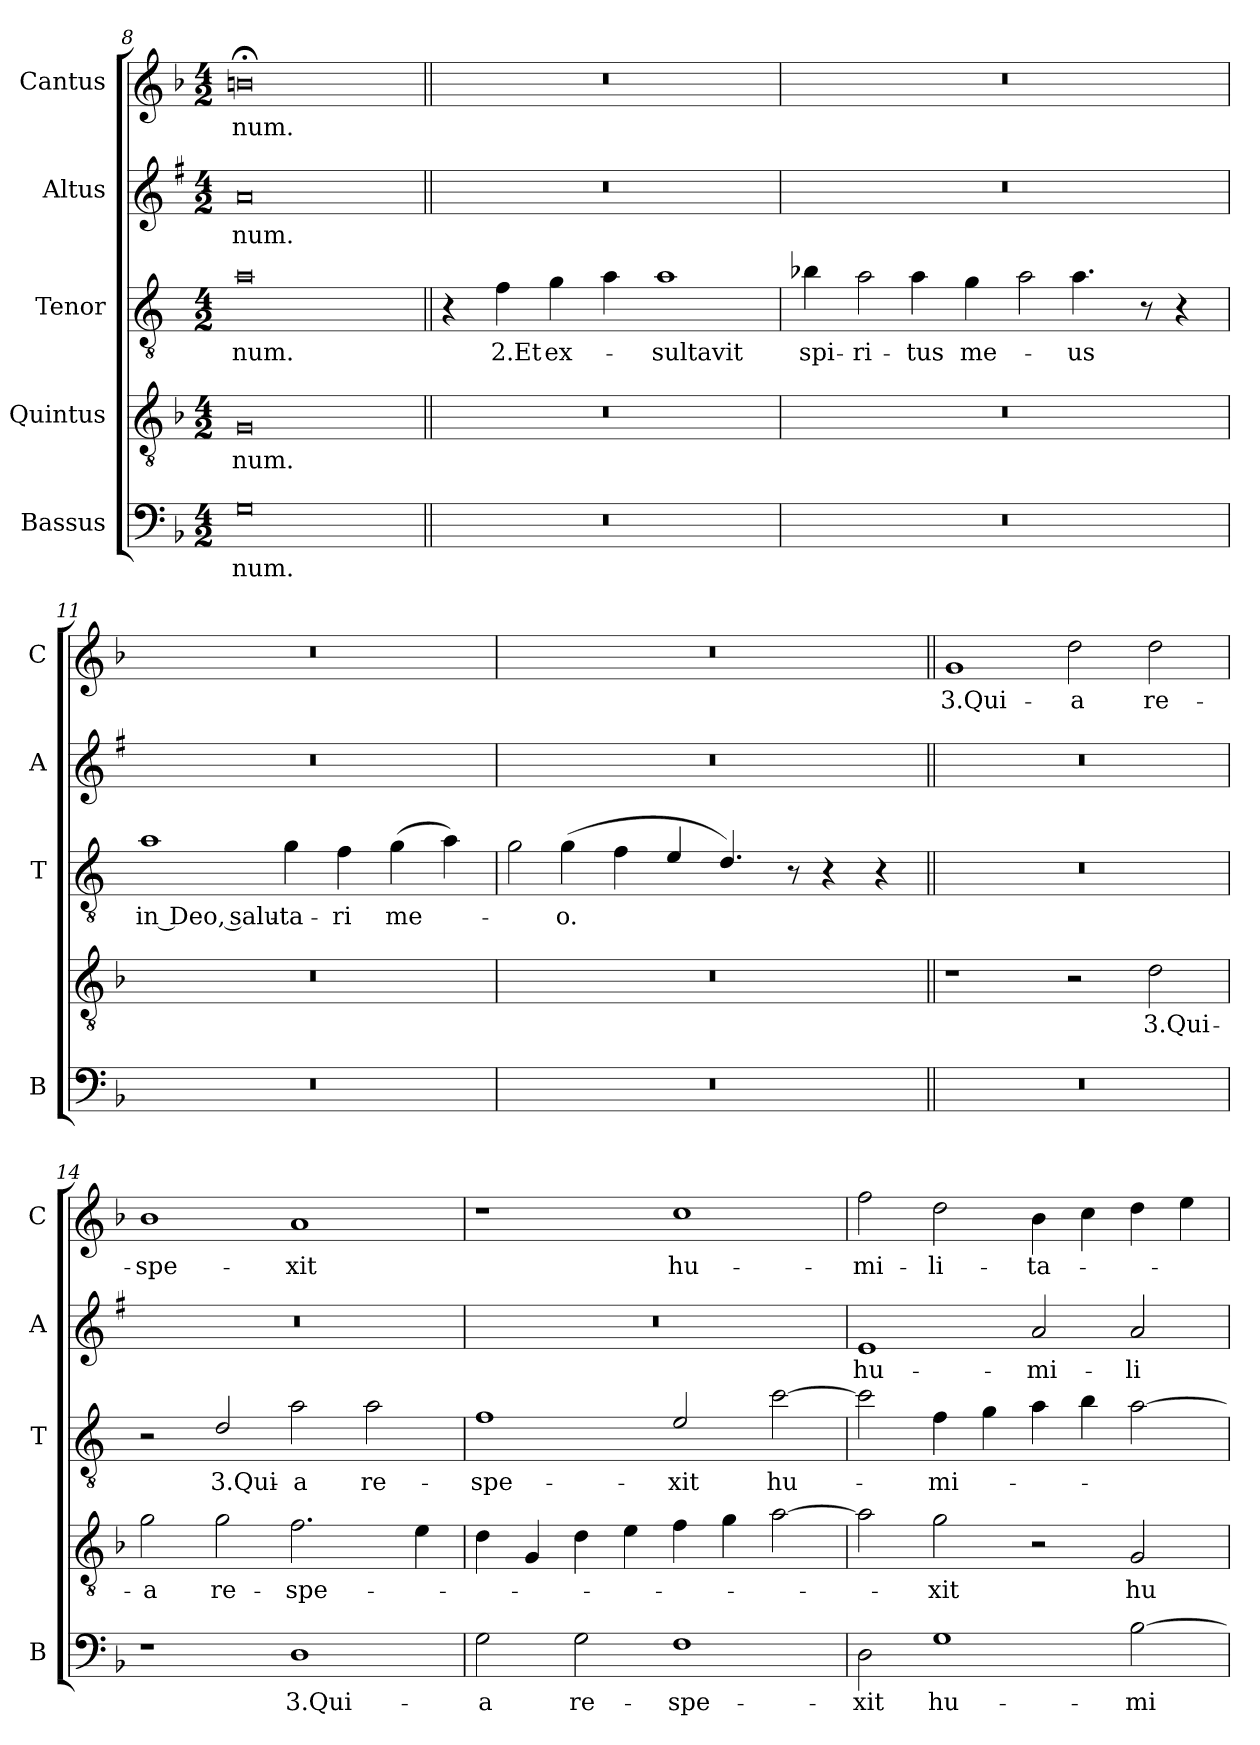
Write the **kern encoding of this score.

**kern	**text	**kern	**text	**kern	**text	**kern	**text	**kern	**text
*part5	*part5	*part4	*part4	*part3	*part3	*part2	*part2	*part1	*part1
*staff5	*staff5	*staff4	*staff4	*staff3	*staff3	*staff2	*staff2	*staff1	*staff1
*I"Bassus	*	*I"Quintus	*	*I"Tenor	*	*I"Altus	*	*I"Cantus	*
*I'B	*	*	*	*I'T	*	*I'A	*	*I'C	*
*clefF4	*	*clefGv2	*	*clefGv2	*	*clefG2	*	*clefG2	*
*	*	*	*	*ITrd4c7	*	*ITrd1c2	*	*	*
*k[b-]	*	*k[b-]	*	*k[b-]	*	*k[b-]	*	*k[b-]	*
*F:	*	*F:	*	*F:	*	*F:	*	*F:	*
*M4/2	*	*M4/2	*	*M4/2	*	*M4/2	*	*M4/2	*
=8	=8	=8	=8	=8	=8	=8	=8	=8	=8
!	!LO:LY:b	!	!LO:LY:b	!	!LO:LY:b	!	!LO:LY:b	!	!LO:LY:b
0G	-num.	0G	-num.	0d	-num.	0g	-num.	0bn;<	-num.
!!LO:LB:g=z
=9||	=9||	=9||	=9||	=9||	=9||	=9||	=9||	=9||	=9||
0r	.	0r	.	4r	.	0r	.	0r	.
!	!	!	!	!	!LO:LY:b	!	!	!	!
.	.	.	.	4B-\	2.Et	.	.	.	.
!	!	!	!	!	!LO:LY:b	!	!	!	!
.	.	.	.	4c\	ex-	.	.	.	.
.	.	.	.	4d\	.	.	.	.	.
!	!	!	!	!	!LO:LY:b	!	!	!	!
.	.	.	.	1d	-sultavit	.	.	.	.
=10	=10	=10	=10	=10	=10	=10	=10	=10	=10
!	!	!	!	!	!LO:LY:b	!	!	!	!
0r	.	0r	.	4e-X\	spi-	0r	.	0r	.
!	!	!	!	!LO:N:head=open	!LO:LY:b	!	!	!	!
.	.	.	.	4d\	-ri-	.	.	.	.
!	!	!	!	!	!LO:LY:b	!	!	!	!
.	.	.	.	4d\	-tus	.	.	.	.
!	!	!	!	!	!LO:LY:b	!	!	!	!
.	.	.	.	4c\	me-	.	.	.	.
!	!	!	!	!LO:N:head=open	!	!	!	!	!
.	.	.	.	4d\	.	.	.	.	.
!	!	!	!	!	!LO:LY:b	!	!	!	!
.	.	.	.	4.d\	-us	.	.	.	.
.	.	.	.	8r	.	.	.	.	.
.	.	.	.	4r	.	.	.	.	.
=11	=11	=11	=11	=11	=11	=11	=11	=11	=11
!	!	!	!	!	!LO:LY:b	!	!	!	!
0r	.	0r	.	1d	in Deo, salu-	0r	.	0r	.
!	!	!	!	!	!LO:LY:b	!	!	!	!
.	.	.	.	4c\	-ta-	.	.	.	.
!	!	!	!	!	!LO:LY:b	!	!	!	!
.	.	.	.	4B-\	-ri	.	.	.	.
!	!	!	!	!	!LO:LY:b	!	!	!	!
.	.	.	.	(>4c\	me-	.	.	.	.
.	.	.	.	4d\)	.	.	.	.	.
=12	=12	=12	=12	=12	=12	=12	=12	=12	=12
!	!	!	!	!LO:N:head=open	!	!	!	!	!
0r	.	0r	.	4c\	.	0r	.	0r	.
!	!	!	!	!	!LO:LY:b	!	!	!	!
.	.	.	.	(>4c\	-o.	.	.	.	.
.	.	.	.	4B-\	.	.	.	.	.
.	.	.	.	4A/	.	.	.	.	.
.	.	.	.	4.G/)	.	.	.	.	.
.	.	.	.	8r	.	.	.	.	.
.	.	.	.	4r	.	.	.	.	.
.	.	.	.	4r	.	.	.	.	.
!!LO:LB:g=z
=13||	=13||	=13||	=13||	=13||	=13||	=13||	=13||	=13||	=13||
!	!	!	!	!	!	!	!	!	!LO:LY:b
0r	.	1r	.	0r	.	0r	.	1g	3.Qui-
!	!	!	!	!	!	!	!	!	!LO:LY:b
.	.	2r	.	.	.	.	.	2dd\	-a
!	!	!	!LO:LY:b	!	!	!	!	!	!LO:LY:b
.	.	2d\	3.Qui-	.	.	.	.	2dd\	re-
=14	=14	=14	=14	=14	=14	=14	=14	=14	=14
!	!	!	!LO:LY:b	!	!	!	!	!	!LO:LY:b
1r	.	2g\	-a	2r	.	0r	.	1b-	-spe-
!	!	!	!LO:LY:b	!	!LO:LY:b	!	!	!	!
.	.	2g\	re-	2G/	3.Qui-	.	.	.	.
!	!LO:LY:b	!	!LO:LY:b	!	!LO:LY:b	!	!	!	!LO:LY:b
1D	3.Qui-	2.f\	-spe-	2d\	-a	.	.	1a	-xit
!	!	!	!	!	!LO:LY:b	!	!	!	!
.	.	.	.	2d\	re-	.	.	.	.
.	.	4e\	.	.	.	.	.	.	.
=15	=15	=15	=15	=15	=15	=15	=15	=15	=15
!	!LO:LY:b	!	!	!	!LO:LY:b	!	!	!	!
2G\	-a	4d\	.	1B-	-spe-	0r	.	1r	.
.	.	4G/	.	.	.	.	.	.	.
!	!LO:LY:b	!	!	!	!	!	!	!	!
2G\	re-	4d\	.	.	.	.	.	.	.
.	.	4e\	.	.	.	.	.	.	.
!	!LO:LY:b	!	!	!	!LO:LY:b	!	!	!	!LO:LY:b
1F	-spe-	4f\	.	2A/	-xit	.	.	1cc	hu-
.	.	4g\	.	.	.	.	.	.	.
!	!	!	!	!	!LO:LY:b	!	!	!	!
.	.	[2a\	.	[2f\	hu-	.	.	.	.
=16	=16	=16	=16	=16	=16	=16	=16	=16	=16
!	!LO:LY:b	!	!	!	!	!	!LO:LY:b	!	!LO:LY:b
2D\	-xit	2a\]	.	2f\]	.	1d	hu-	2ff\	-mi-
!	!LO:LY:b	!	!LO:LY:b	!	!LO:LY:b	!	!	!	!LO:LY:b
1G	hu-	2g\	-xit	4B-\	-mi-	.	.	2dd\	-li-
.	.	.	.	4c\	.	.	.	.	.
!	!	!	!	!	!	!	!LO:LY:b	!	!LO:LY:b
.	.	2r	.	4d\	.	2g/	-mi-	4b-\	-ta-
.	.	.	.	4e\	.	.	.	4cc\	.
!	!LO:LY:b	!	!LO:LY:b	!	!	!	!LO:LY:b	!	!
[2B-\	-mi-	2G/	hu-	[2d\	.	2g/	-li-	4dd\	.
.	.	.	.	.	.	.	.	4ee\	.
=	=	=	=	=	=	=	=	=	=
*-	*-	*-	*-	*-	*-	*-	*-	*-	*-
